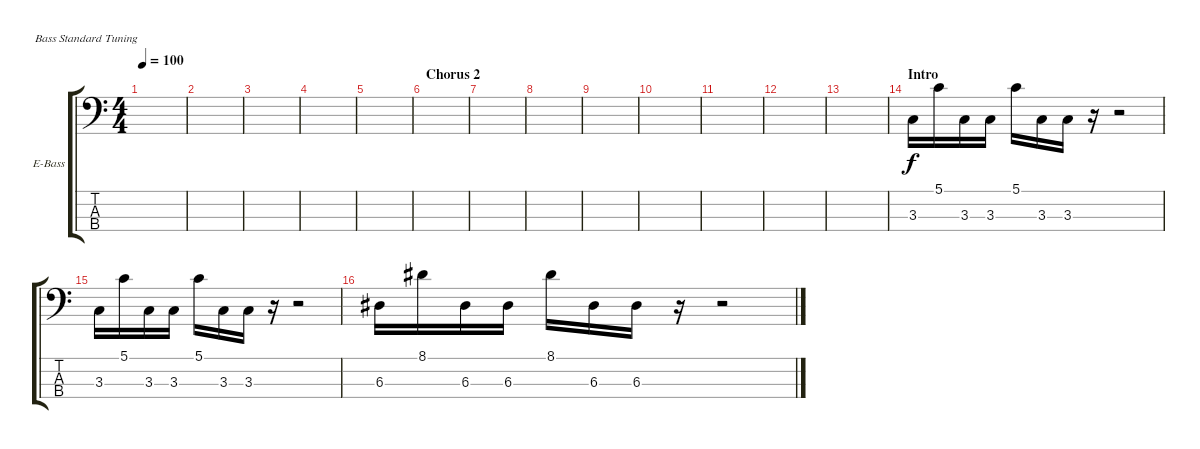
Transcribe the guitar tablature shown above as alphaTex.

\defaultSystemsLayout 4
\bracketExtendMode groupsimilarinstruments
\firstSystemTrackNameOrientation horizontal
\otherSystemsTrackNameOrientation horizontal
\track ("Wolstenholme Clean Bass" "E-Bass") {instrument electricbassfinger}
\staff {score tabs}
\tuning (G2 D2 A1 E1)
\ts (4 4)
\tempo 100
\clef f4
\ks c
|
|
|
|
|
\section ("" "Chorus 2")
|
|
|
|
|
|
|
|
\section ("" "Intro")
3.3.16 5.1.16 3.3.16 3.3.16 5.1.16 3.3.16 3.3.16 r.16 r.2 |
3.3.16 5.1.16 3.3.16 3.3.16 5.1.16 3.3.16 3.3.16 r.16 r.2 |
6.3.16 8.1.16 6.3.16 6.3.16 8.1.16 6.3.16 6.3.16 r.16 r.2
